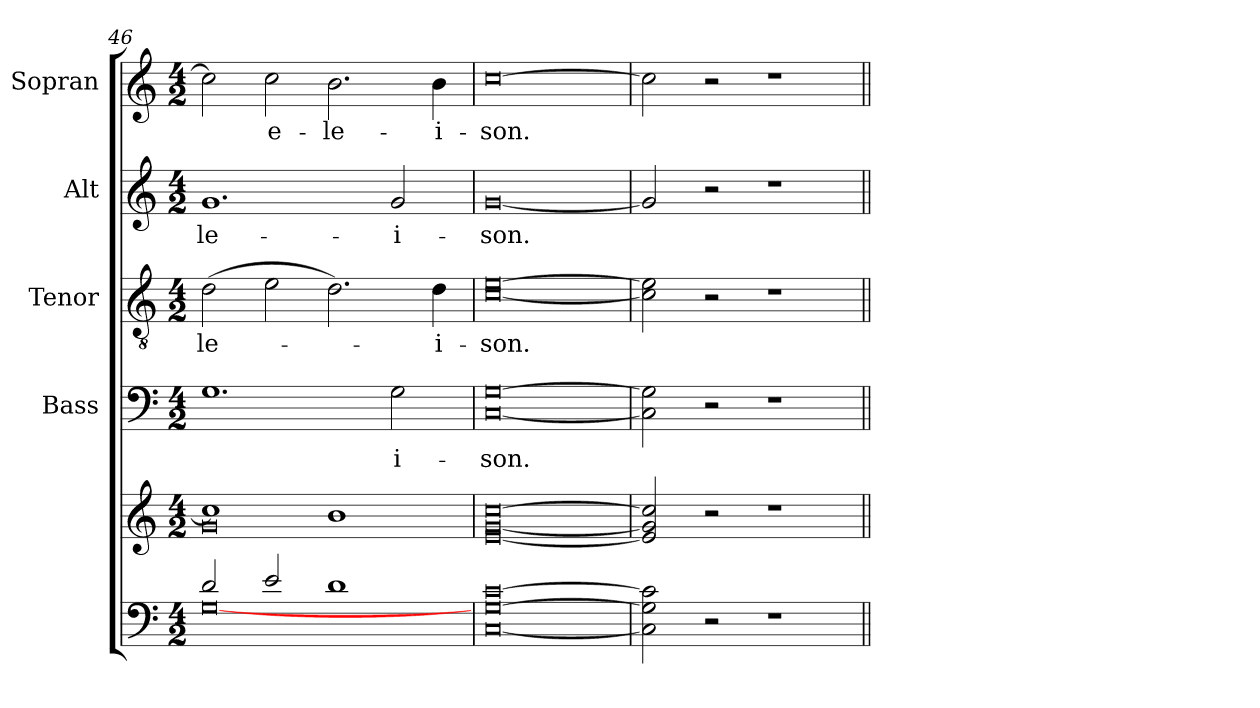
**kern	**kern	**kern	**text	**kern	**text	**kern	**text	**kern	**text
*part5	*part5	*part4	*part4	*part3	*part3	*part2	*part2	*part1	*part1
*staff6	*staff5	*staff4	*staff4	*staff3	*staff3	*staff2	*staff2	*staff1	*staff1
*	*	*I"Bass	*	*I"Tenor	*	*I"Alt	*	*I"Sopran	*
*	*	*I'B.	*	*I'T.	*	*I'A.	*	*I'S.	*
*clefF4	*clefG2	*clefF4	*	*clefGv2	*	*clefG2	*	*clefG2	*
*k[]	*k[]	*k[]	*	*k[]	*	*k[]	*	*k[]	*
*C:	*C:	*C:	*	*C:	*	*C:	*	*C:	*
*M4/2	*M4/2	*M4/2	*	*M4/2	*	*M4/2	*	*M4/2	*
=46	=46	=46	=46	=46	=46	=46	=46	=46	=46
*^	*^	*	*	*	*	*	*	*	*
!	!	!	!	!	!	!	!LO:LY:b	!	!LO:LY:b	!	!
2d/	[<0G	1cc]	0g	1.G	.	(>2d\	-le-	1.g	-le-	2cc\]	.
!	!	!	!	!	!	!	!	!	!	!	!LO:LY:b
2e/	.	.	.	.	.	2e\	.	.	.	2cc\	e-
!	!	!	!	!	!	!	!	!	!	!	!LO:LY:b
1d	.	1b	.	.	.	2.d\)	.	.	.	2.b\	-le-
!	!	!	!	!	!LO:LY:b	!	!	!	!LO:LY:b	!	!
.	.	.	.	2G\	-i-	.	.	2g/	-i-	.	.
!	!	!	!	!	!	!	!LO:LY:b	!	!	!	!LO:LY:b
.	.	.	.	.	.	4d\	-i-	.	.	4b\	-i-
*v	*v	*	*	*	*	*	*	*	*	*	*
*	*v	*v	*	*	*	*	*	*	*	*
=47	=47	=47	=47	=47	=47	=47	=47	=47	=47
!	!	!	!LO:LY:b	!	!LO:LY:b	!	!LO:LY:b	!	!LO:LY:b
[0C [0G [0c	[0e [0g [0cc	[0C [0G	-son.	[0c [0e	-son.	[0g	-son.	[0cc	-son.
!!LO:LB:g=z
=48	=48	=48	=48	=48	=48	=48	=48	=48	=48
2C\] 2G\] 2c\]	2e/] 2g/] 2cc/]	2C\] 2G\]	.	2c\] 2e\]	.	2g/]	.	2cc\]	.
2r	2r	2r	.	2r	.	2r	.	2r	.
1r	1r	1r	.	1r	.	1r	.	1r	.
=||	=||	=||	=||	=||	=||	=||	=||	=||	=||
*-	*-	*-	*-	*-	*-	*-	*-	*-	*-
